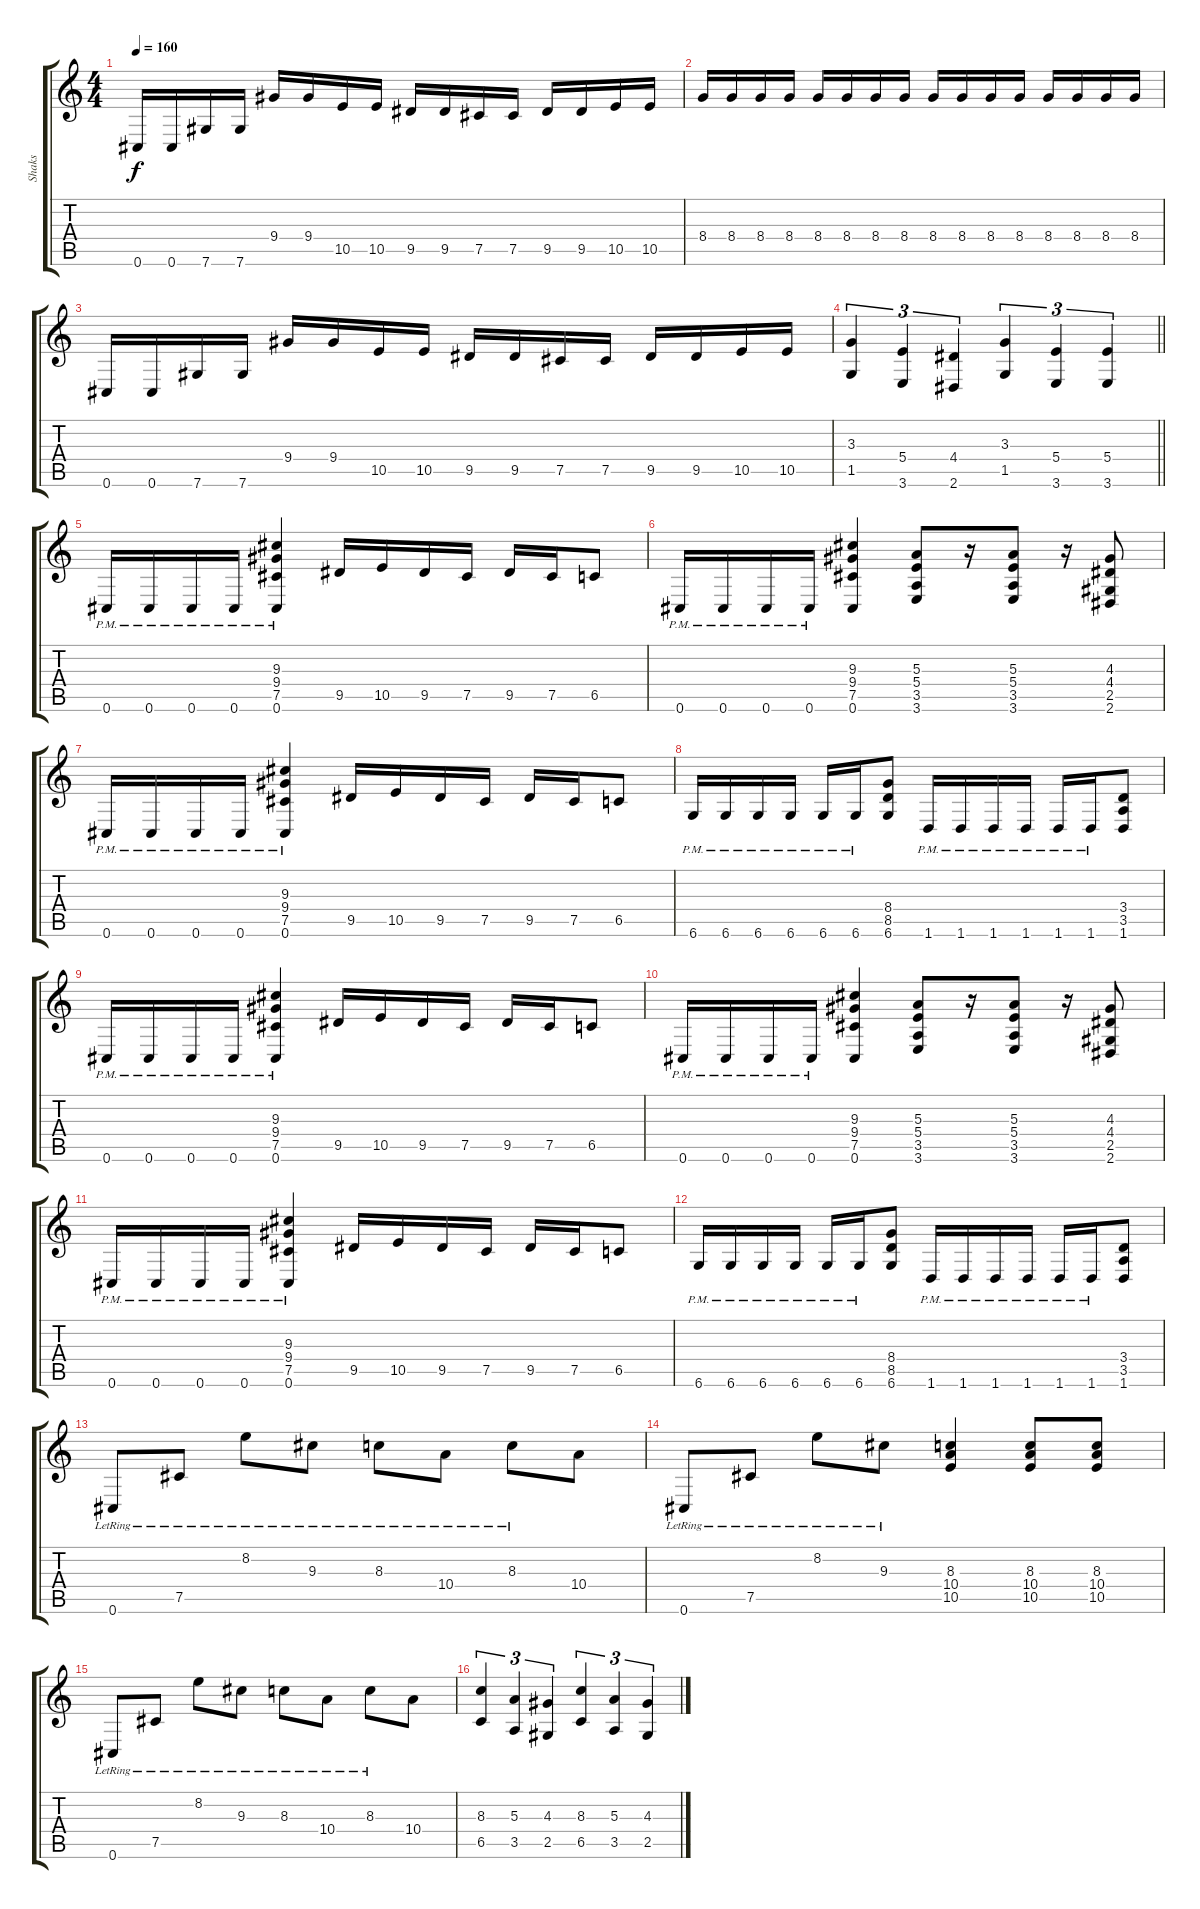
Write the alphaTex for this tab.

\track ("Shaks" "Shaks") {instrument distortionguitar}
\staff {score tabs}
\tuning (Db4 Ab3 E3 B2 Gb2 Db2) {hide}
\ts (4 4)
\tempo 160
\clef g2
\ks c
0.6.16{dy f} 0.6.16 7.6.16 7.6.16 9.4.16 9.4.16 10.5.16 10.5.16 9.5.16 9.5.16 7.5.16 7.5.16 9.5.16 9.5.16 10.5.16 10.5.16 |
8.4.16 8.4.16 8.4.16 8.4.16 8.4.16 8.4.16 8.4.16 8.4.16 8.4.16 8.4.16 8.4.16 8.4.16 8.4.16 8.4.16 8.4.16 8.4.16 |
0.6.16 0.6.16 7.6.16 7.6.16 9.4.16 9.4.16 10.5.16 10.5.16 9.5.16 9.5.16 7.5.16 7.5.16 9.5.16 9.5.16 10.5.16 10.5.16 |
\barLineRight lightlight
(3.3 1.5).4{tu (3 2)} (5.4 3.6).4{tu (3 2)} (4.4 2.6).4{tu (3 2)} (3.3 1.5).4{tu (3 2)} (5.4 3.6).4{tu (3 2)} (5.4 3.6).4{tu (3 2)} |
0.6{pm}.16 0.6{pm}.16 0.6{pm}.16 0.6{pm}.16 (9.3 9.4 7.5 0.6{pm}).4 9.5.16 10.5.16 9.5.16 7.5.16 9.5.16 7.5.16 6.5.8 |
0.6{pm}.16 0.6{pm}.16 0.6{pm}.16 0.6{pm}.16 (9.3 9.4 7.5 0.6).4 (5.3 5.4 3.5 3.6).8 r.16 (5.3 5.4 3.5 3.6).8 r.16 (4.3 4.4 2.5 2.6).8 |
0.6{pm}.16 0.6{pm}.16 0.6{pm}.16 0.6{pm}.16 (9.3 9.4 7.5 0.6{pm}).4 9.5.16 10.5.16 9.5.16 7.5.16 9.5.16 7.5.16 6.5.8 |
6.6{pm}.16 6.6{pm}.16 6.6{pm}.16 6.6{pm}.16 6.6{pm}.16 6.6{pm}.16 (8.4 8.5 6.6).8 1.6{pm}.16 1.6{pm}.16 1.6{pm}.16 1.6{pm}.16 1.6{pm}.16 1.6{pm}.16 (3.4 3.5 1.6).8 |
0.6{pm}.16 0.6{pm}.16 0.6{pm}.16 0.6{pm}.16 (9.3 9.4 7.5 0.6{pm}).4 9.5.16 10.5.16 9.5.16 7.5.16 9.5.16 7.5.16 6.5.8 |
0.6{pm}.16 0.6{pm}.16 0.6{pm}.16 0.6{pm}.16 (9.3 9.4 7.5 0.6).4 (5.3 5.4 3.5 3.6).8 r.16 (5.3 5.4 3.5 3.6).8 r.16 (4.3 4.4 2.5 2.6).8 |
0.6{pm}.16 0.6{pm}.16 0.6{pm}.16 0.6{pm}.16 (9.3 9.4 7.5 0.6{pm}).4 9.5.16 10.5.16 9.5.16 7.5.16 9.5.16 7.5.16 6.5.8 |
6.6{pm}.16 6.6{pm}.16 6.6{pm}.16 6.6{pm}.16 6.6{pm}.16 6.6{pm}.16 (8.4 8.5 6.6).8 1.6{pm}.16 1.6{pm}.16 1.6{pm}.16 1.6{pm}.16 1.6{pm}.16 1.6{pm}.16 (3.4 3.5 1.6).8 |
0.6{lr}.8 7.5{lr}.8 8.2{lr}.8 9.3{lr}.8 8.3{lr}.8 10.4{lr}.8 8.3{lr}.8 10.4.8 |
0.6{lr}.8 7.5{lr}.8 8.2{lr}.8 9.3{lr}.8 (8.3 10.4 10.5).4 (8.3 10.4 10.5).8 (8.3 10.4 10.5).8 |
0.6{lr}.8 7.5{lr}.8 8.2{lr}.8 9.3{lr}.8 8.3{lr}.8 10.4{lr}.8 8.3{lr}.8 10.4.8 |
(8.3 6.5).4{tu (3 2)} (5.3 3.5).4{tu (3 2)} (4.3 2.5).4{tu (3 2)} (8.3 6.5).4{tu (3 2)} (5.3 3.5).4{tu (3 2)} (4.3 2.5).4{tu (3 2)}
